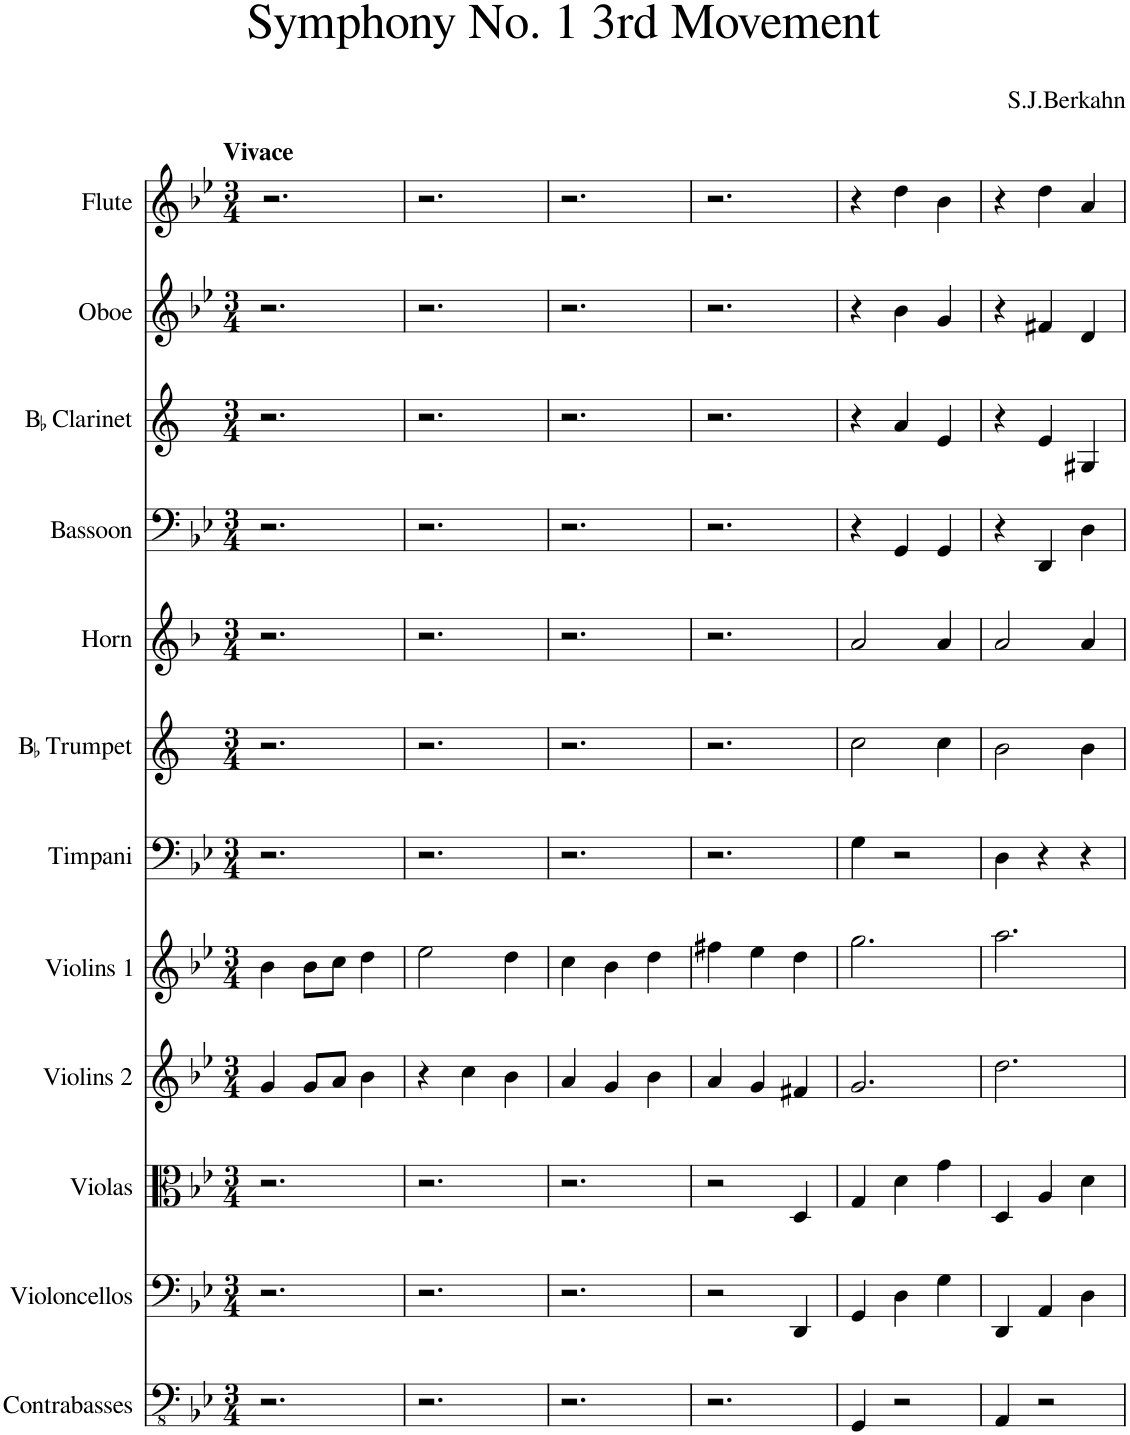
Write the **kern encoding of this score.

**kern	**kern	**kern	**kern	**kern	**kern	**kern	**kern	**kern	**kern	**kern	**kern
*part12	*part11	*part10	*part9	*part8	*part7	*part6	*part5	*part4	*part3	*part2	*part1
*staff12	*staff11	*staff10	*staff9	*staff8	*staff7	*staff6	*staff5	*staff4	*staff3	*staff2	*staff1
*I"Contrabasses	*I"Violoncellos	*I"Violas	*I"Violins 2	*I"Violins 1	*I"Timpani	*I"BaccidentalFlat Trumpet	*I"Horn	*I"Bassoon	*I"BaccidentalFlat Clarinet	*I"Oboe	*I"Flute
*I'Cbs.	*I'Vlcs.	*I'Vlas.	*I'Vlns. 2	*I'Vlns. 1	*I'Timp.	*I'BaccidentalFlat Tpt.	*I'Hn.	*I'Bsn.	*I'BaccidentalFlat Cl.	*I'Ob.	*I'Fl.
*clefFv4	*clefF4	*clefC3	*clefG2	*clefG2	*clefF4	*clefG2	*clefG2	*clefF4	*clefG2	*clefG2	*clefG2
*	*	*	*	*	*	*Trd1c2	*Trd4c7	*	*Trd1c2	*	*
*k[b-e-]	*k[b-e-]	*k[b-e-]	*k[b-e-]	*k[b-e-]	*k[b-e-]	*k[]	*k[b-]	*k[b-e-]	*k[]	*k[b-e-]	*k[b-e-]
*M3/4	*M3/4	*M3/4	*M3/4	*M3/4	*M3/4	*M3/4	*M3/4	*M3/4	*M3/4	*M3/4	*M3/4
=1	=1	=1	=1	=1	=1	=1	=1	=1	=1	=1	=1
!	!	!	!	!	!	!	!	!	!	!	!LO:TX:a:B:t=Vivace
2.r	2.r	2.r	4g/	4b-\	2.r	2.r	2.r	2.r	2.r	2.r	2.r
.	.	.	8g/L	8b-\L	.	.	.	.	.	.	.
.	.	.	8a/J	8cc\J	.	.	.	.	.	.	.
.	.	.	4b-\	4dd\	.	.	.	.	.	.	.
=2	=2	=2	=2	=2	=2	=2	=2	=2	=2	=2	=2
2.r	2.r	2.r	4r	2ee-\	2.r	2.r	2.r	2.r	2.r	2.r	2.r
.	.	.	4cc\	.	.	.	.	.	.	.	.
.	.	.	4b-\	4dd\	.	.	.	.	.	.	.
=3	=3	=3	=3	=3	=3	=3	=3	=3	=3	=3	=3
2.r	2.r	2.r	4a/	4cc\	2.r	2.r	2.r	2.r	2.r	2.r	2.r
.	.	.	4g/	4b-\	.	.	.	.	.	.	.
.	.	.	4b-\	4dd\	.	.	.	.	.	.	.
=4	=4	=4	=4	=4	=4	=4	=4	=4	=4	=4	=4
2.r	2r	2r	4a/	4ff#X\	2.r	2.r	2.r	2.r	2.r	2.r	2.r
.	.	.	4g/	4ee-\	.	.	.	.	.	.	.
.	4DD/	4D/	4f#X/	4dd\	.	.	.	.	.	.	.
=5	=5	=5	=5	=5	=5	=5	=5	=5	=5	=5	=5
4GGG/	4GG/	4G/	2.g/	2.gg\	4G\	2cc\	2a/	4r	4r	4r	4r
2r	4D\	4d\	.	.	2r	.	.	4GG/	4a/	4b-\	4dd\
.	4G\	4g\	.	.	.	4cc\	4a/	4GG/	4e/	4g/	4b-\
=6	=6	=6	=6	=6	=6	=6	=6	=6	=6	=6	=6
4AAA/	4DD/	4D/	2.dd\	2.aa\	4D\	2b\	2a/	4r	4r	4r	4r
2r	4AA/	4A/	.	.	4r	.	.	4DD/	4e/	4f#X/	4dd\
.	4D\	4d\	.	.	4r	4b\	4a/	4D\	4G#X/	4d/	4a/
=	=	=	=	=	=	=	=	=	=	=	=
*-	*-	*-	*-	*-	*-	*-	*-	*-	*-	*-	*-
